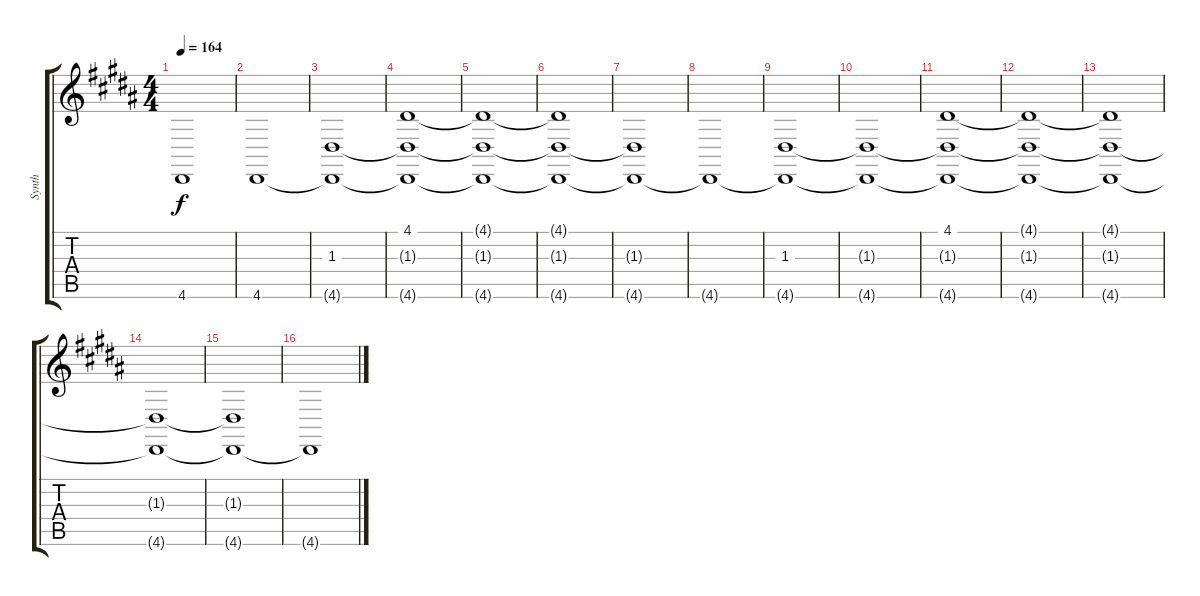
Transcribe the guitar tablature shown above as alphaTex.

\track ("Synth" "Synth") {instrument pad6metallic}
\staff {score tabs}
\tuning (B3 Gb3 D3 A2 E2 B1) {hide}
\ts (4 4)
\tempo 164
\clef g2
\ks g#minor
4.6{t}.1{dy f} |
4.6.1 |
(1.3 4.6{t}).1 |
(4.1 1.3{t} 4.6{t}).1 |
(4.1{t} 1.3{t} 4.6{t}).1 |
(4.1{t} 1.3{t} 4.6{t}).1 |
(1.3{t} 4.6{t}).1 |
4.6{t}.1 |
(1.3 4.6{t}).1 |
(1.3{t} 4.6{t}).1 |
(4.1 1.3{t} 4.6{t}).1 |
(4.1{t} 1.3{t} 4.6{t}).1 |
(4.1{t} 1.3{t} 4.6{t}).1 |
(1.3{t} 4.6{t}).1 |
(1.3{t} 4.6{t}).1 |
4.6{t}.1
